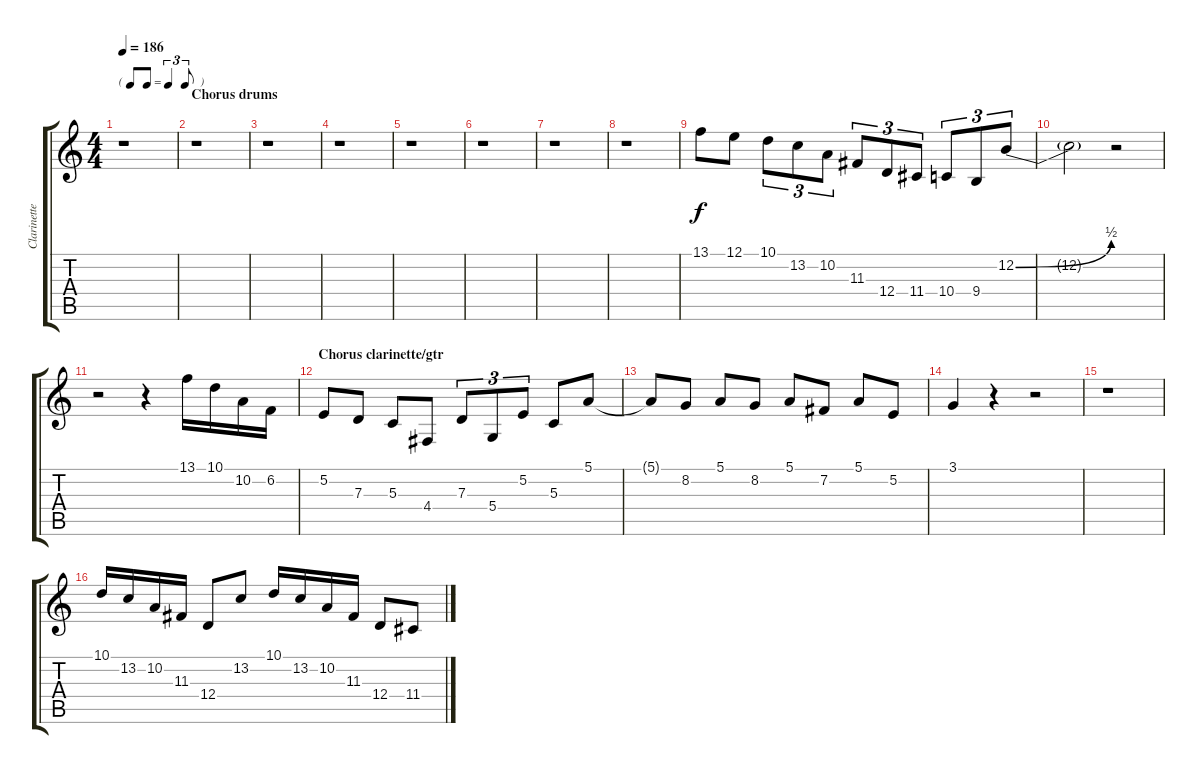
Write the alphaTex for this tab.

\track ("Clarinette" "Clarinette") {instrument clarinet}
\staff {score tabs}
\tuning (E4 B3 G3 D3 A2 E2) {hide}
\ts (4 4)
\tf triplet8th
\tempo 186
\clef g2
\ks c
r.1{dy f} |
\section ("" "Chorus drums")
r.1 |
r.1 |
r.1 |
r.1 |
r.1 |
r.1 |
r.1 |
13.1.8 12.1.8 10.1.8{tu (3 2)} 13.2.8{tu (3 2)} 10.2.8{tu (3 2)} 11.3.8{tu (3 2)} 12.4.8{tu (3 2)} 11.4.8{tu (3 2)} 10.4.8{tu (3 2)} 9.4.8{tu (3 2)} 12.2{be (bend 0 0 60 2)}.8{tu (3 2)} |
12.2{t}.2 r.2 |
r.2 r.4 13.1.16 10.1.16 10.2.16 6.2.16 |
\section ("" "Chorus clarinette/gtr")
5.2.8 7.3.8 5.3.8 4.4.8 7.3.8{tu (3 2)} 5.4.8{tu (3 2)} 5.2.8{tu (3 2)} 5.3.8 5.1.8 |
5.1{t}.8 8.2.8 5.1.8 8.2.8 5.1.8 7.2.8 5.1.8 5.2.8 |
3.1.4 r.4 r.2 |
r.1 |
10.1.16 13.2.16 10.2.16 11.3.16 12.4.8 13.2.8 10.1.16 13.2.16 10.2.16 11.3.16 12.4.8 11.4.8
